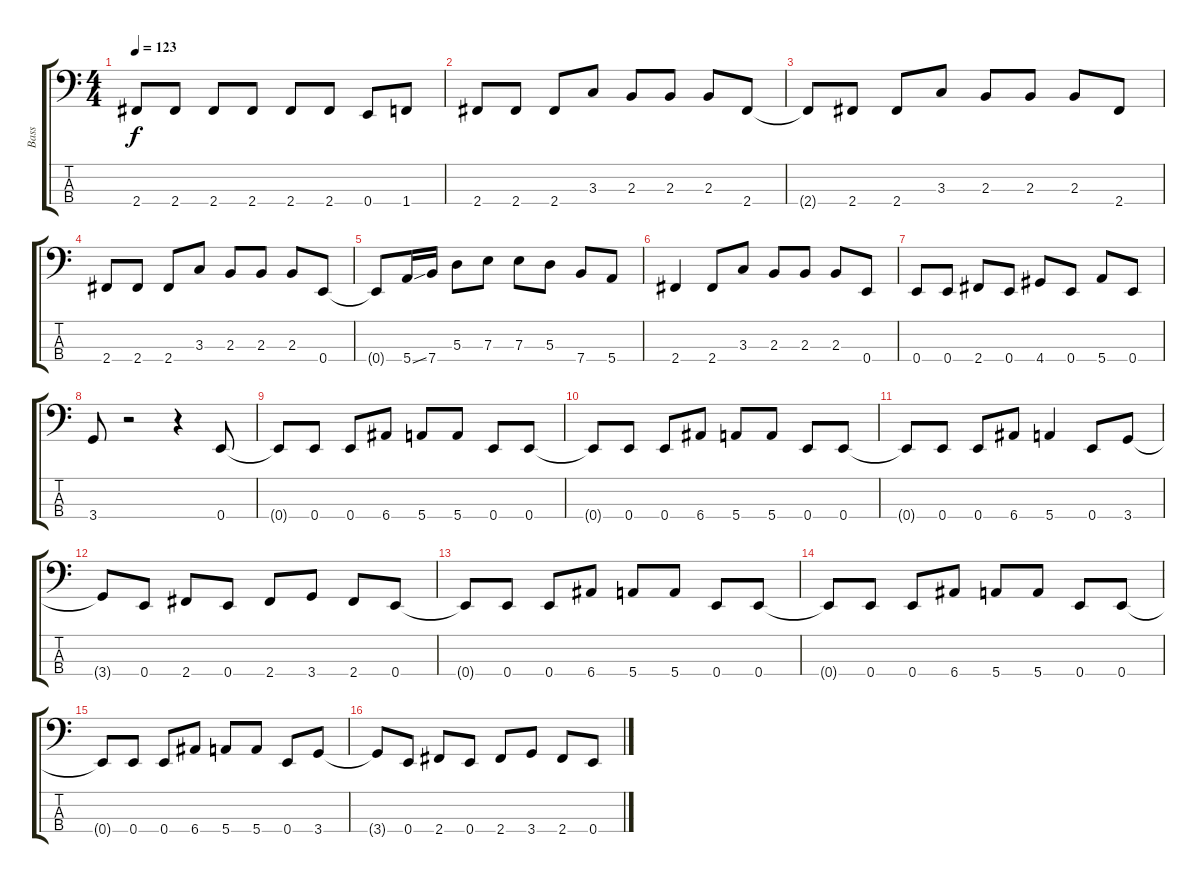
\track ("Bass" "Bass") {instrument electricbassfinger}
\staff {score tabs}
\tuning (G2 D2 A1 E1) {hide}
\ts (4 4)
\tempo 123
\clef f4
\ks c
2.4{t}.8{dy f} 2.4.8 2.4.8 2.4.8 2.4.8 2.4.8 0.4.8 1.4.8 |
2.4.8 2.4.8 2.4.8 3.3.8 2.3.8 2.3.8 2.3.8 2.4.8 |
2.4{t}.8 2.4.8 2.4.8 3.3.8 2.3.8 2.3.8 2.3.8 2.4.8 |
2.4.8 2.4.8 2.4.8 3.3.8 2.3.8 2.3.8 2.3.8 0.4.8 |
0.4{t}.8 5.4{ss}.16 7.4.16 5.3.8 7.3.8 7.3.8 5.3.8 7.4.8 5.4.8 |
2.4.4 2.4.8 3.3.8 2.3.8 2.3.8 2.3.8 0.4.8 |
0.4.8 0.4.8 2.4.8 0.4.8 4.4.8 0.4.8 5.4.8 0.4.8 |
3.4.8 r.2 r.4 0.4.8 |
0.4{t}.8 0.4.8 0.4.8 6.4.8 5.4.8 5.4.8 0.4.8 0.4.8 |
0.4{t}.8 0.4.8 0.4.8 6.4.8 5.4.8 5.4.8 0.4.8 0.4.8 |
0.4{t}.8 0.4.8 0.4.8 6.4.8 5.4.4 0.4.8 3.4.8 |
3.4{t}.8 0.4.8 2.4.8 0.4.8 2.4.8 3.4.8 2.4.8 0.4.8 |
0.4{t}.8 0.4.8 0.4.8 6.4.8 5.4.8 5.4.8 0.4.8 0.4.8 |
0.4{t}.8 0.4.8 0.4.8 6.4.8 5.4.8 5.4.8 0.4.8 0.4.8 |
0.4{t}.8 0.4.8 0.4.8 6.4.8 5.4.8 5.4.8 0.4.8 3.4.8 |
3.4{t}.8 0.4.8 2.4.8 0.4.8 2.4.8 3.4.8 2.4.8 0.4.8
